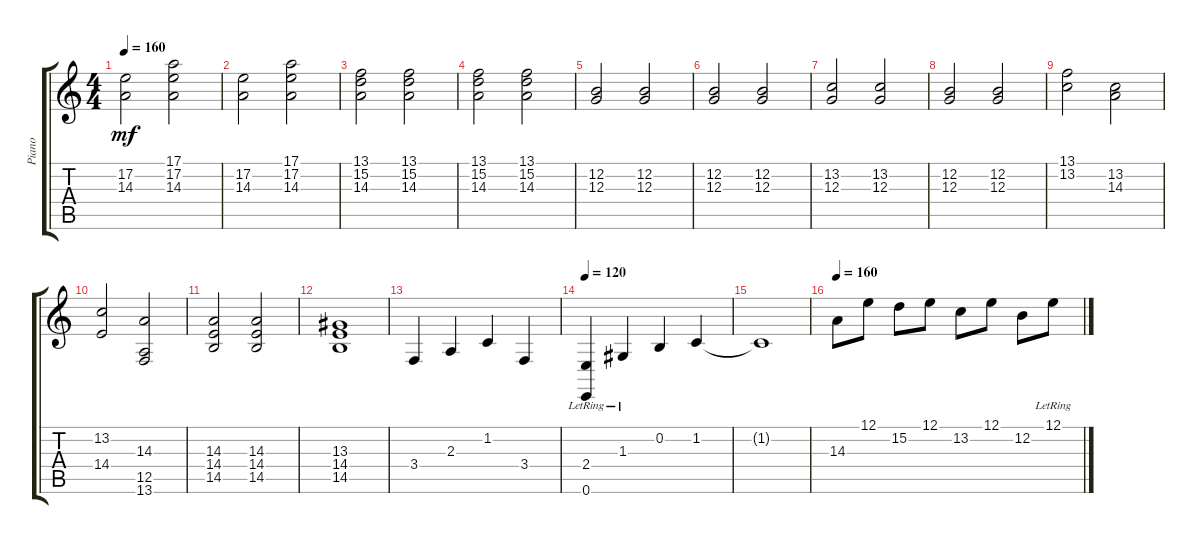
\track ("Piano" "Piano") {instrument electricgrandpiano}
\staff {score tabs}
\tuning (E4 B3 G3 D3 A2 E2) {hide}
\ts (4 4)
\tempo 160
\clef g2
\ks c
(17.2 14.3).2{dy mf} (17.1 17.2 14.3).2 |
(17.2 14.3).2 (17.1 17.2 14.3).2 |
(13.1 15.2 14.3).2 (13.1 15.2 14.3).2 |
(13.1 15.2 14.3).2 (13.1 15.2 14.3).2 |
(12.2 12.3).2 (12.2 12.3).2 |
(12.2 12.3).2 (12.2 12.3).2 |
(13.2 12.3).2 (13.2 12.3).2 |
(12.2 12.3).2 (12.2 12.3).2 |
(13.1 13.2).2 (13.2 14.3).2 |
(13.2 14.4).2 (14.3 12.5 13.6).2 |
(14.3 14.4 14.5).2 (14.3 14.4 14.5).2 |
(13.3 14.4 14.5).1 |
3.4.4 2.3.4 1.2.4 3.4.4 |
\tempo 120
(2.4{lr} 0.6).4{instrument electricgrandpiano} 1.3{lr}.4 0.2.4 1.2.4 |
1.2{t}.1 |
\tempo 160
14.3.8{instrument electricgrandpiano} 12.1.8 15.2.8 12.1.8 13.2.8 12.1.8 12.2.8 12.1{lr}.8
